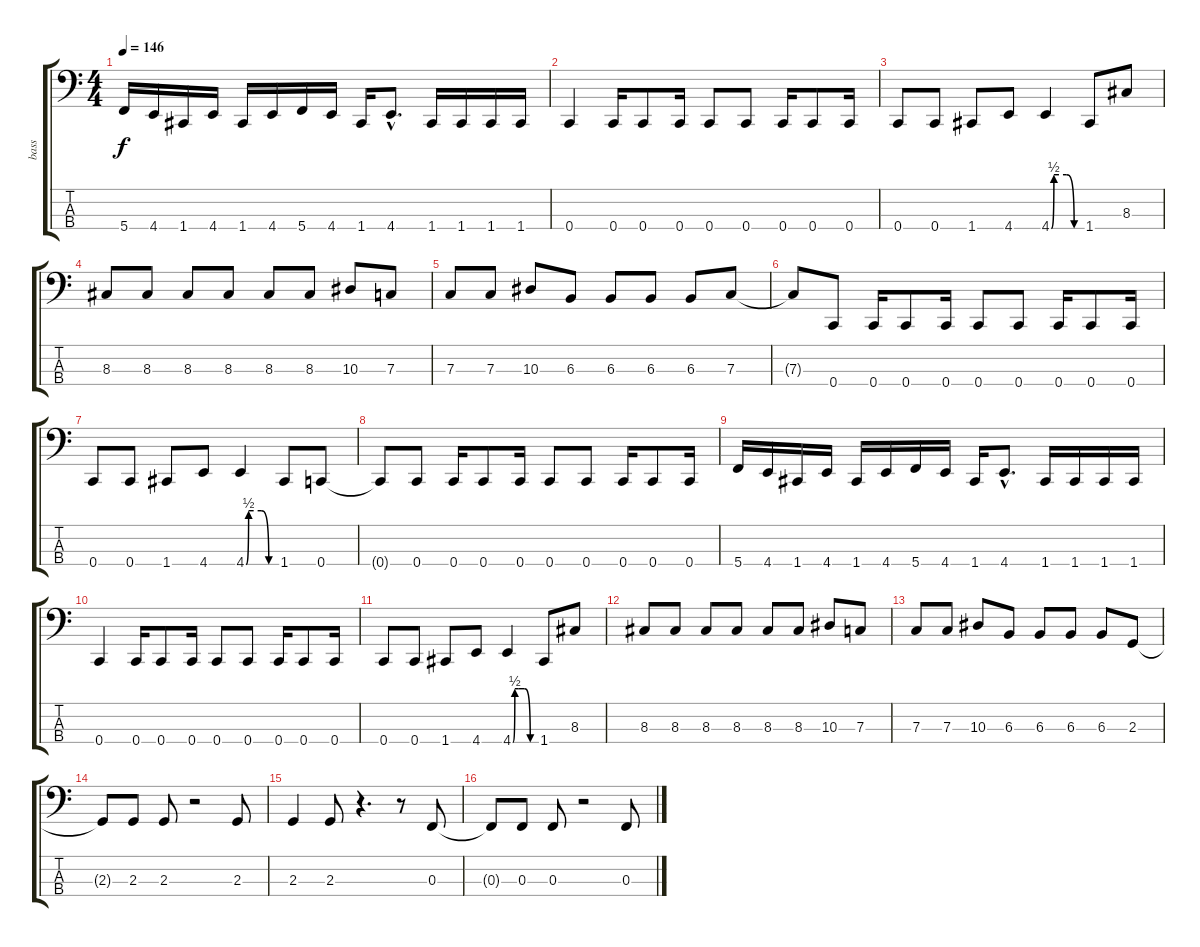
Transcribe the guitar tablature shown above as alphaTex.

\track ("bass" "bass") {instrument electricbasspick}
\staff {score tabs}
\tuning (Eb2 Bb1 F1 C1) {hide}
\ts (4 4)
\tempo 146
\clef f4
\ks c
5.4.16{dy f} 4.4.16 1.4.16 4.4.16 1.4.16 4.4.16 5.4.16 4.4.16 1.4.16 4.4{hac}.8{d} 1.4.16 1.4.16 1.4.16 1.4.16 |
0.4.4 0.4.16 0.4.8 0.4.16 0.4.8 0.4.8 0.4.16 0.4.8 0.4.16 |
0.4.8 0.4.8 1.4.8 4.4.8 4.4{be (custom 0 0 5 2 15 2 30 2 45 0 60 0)}.4 1.4.8 8.3.8 |
8.3.8 8.3.8 8.3.8 8.3.8 8.3.8 8.3.8 10.3.8 7.3.8 |
7.3.8 7.3.8 10.3.8 6.3.8 6.3.8 6.3.8 6.3.8 7.3.8 |
7.3{t}.8 0.4.8 0.4.16 0.4.8 0.4.16 0.4.8 0.4.8 0.4.16 0.4.8 0.4.16 |
0.4.8 0.4.8 1.4.8 4.4.8 4.4{be (custom 0 0 5 2 15 2 30 2 45 0 60 0)}.4 1.4.8 0.4.8 |
0.4{t}.8 0.4.8 0.4.16 0.4.8 0.4.16 0.4.8 0.4.8 0.4.16 0.4.8 0.4.16 |
5.4.16 4.4.16 1.4.16 4.4.16 1.4.16 4.4.16 5.4.16 4.4.16 1.4.16 4.4{hac}.8{d} 1.4.16 1.4.16 1.4.16 1.4.16 |
0.4.4 0.4.16 0.4.8 0.4.16 0.4.8 0.4.8 0.4.16 0.4.8 0.4.16 |
0.4.8 0.4.8 1.4.8 4.4.8 4.4{be (custom 0 0 5 2 15 2 30 2 45 0 60 0)}.4 1.4.8 8.3.8 |
8.3.8 8.3.8 8.3.8 8.3.8 8.3.8 8.3.8 10.3.8 7.3.8 |
7.3.8 7.3.8 10.3.8 6.3.8 6.3.8 6.3.8 6.3.8 2.3.8 |
2.3{t}.8 2.3.8 2.3.8 r.2 2.3.8 |
2.3.4 2.3.8 r.4{d} r.8 0.3.8 |
0.3{t}.8 0.3.8 0.3.8 r.2 0.3.8
